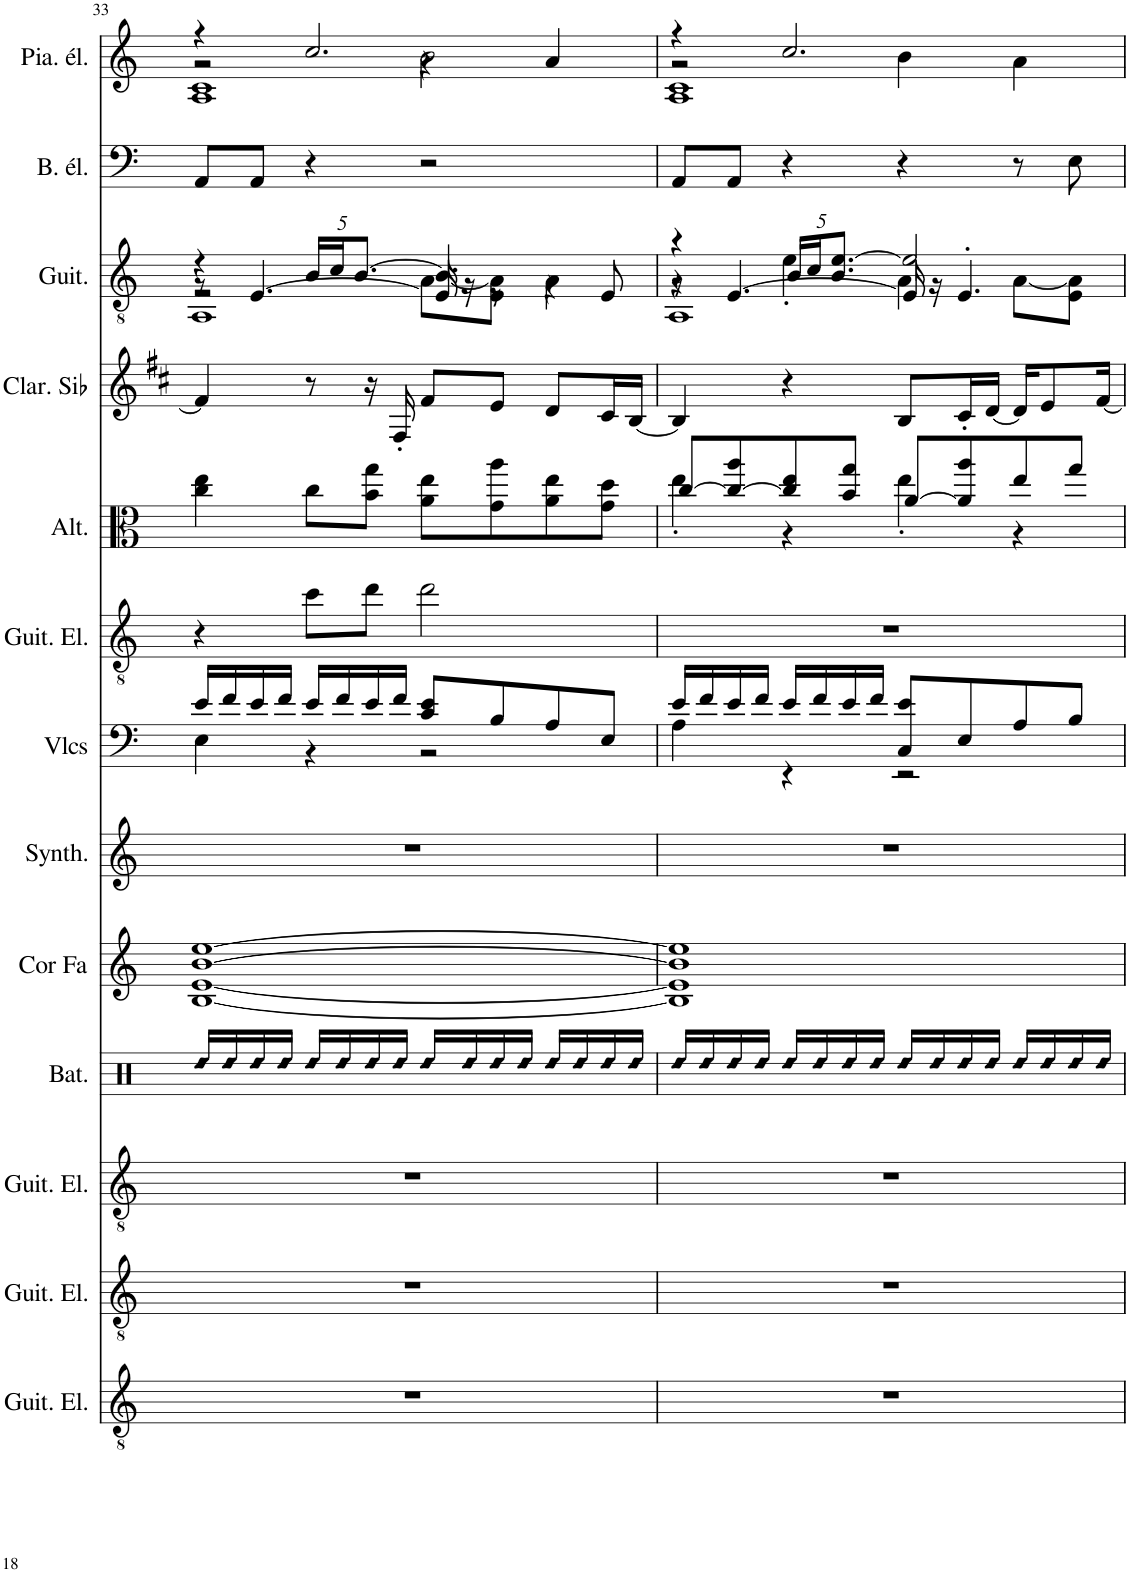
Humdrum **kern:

**kern	**kern	**kern	**kern	**kern	**kern	**kern	**kern	**kern	**kern	**kern	**kern	**kern
*part13	*part12	*part11	*part10	*part9	*part8	*part7	*part6	*part5	*part4	*part3	*part2	*part1
*staff13	*staff12	*staff11	*staff10	*staff9	*staff8	*staff7	*staff6	*staff5	*staff4	*staff3	*staff2	*staff1
*I"Guitare électrique, Distortion Guitar	*I"Guitare électrique, Electric Guitar (clean)	*I"Guitare électrique, Distortion Guitar	*I"Batterie, Drums	*I"Cor en Fa, French Horn	*I"Synthétiseur d'instruments à cordes, Synth Strings 2	*I"Violoncelles, String Ensemble 1	*I"Guitare électrique, Overdriven Guitar	*I"Altos, String Ensemble 1	*I"Clarinette en Sib	*I"Guitare acoustique, Acoustic Guitar (steel)	*I"Basse électrique, Electric Bass (finger)	*I"Piano électrique, Electric Piano 1
*I'Guit. El.	*I'Guit. El.	*I'Guit. El.	*I'Bat.	*I'Cor Fa	*I'Synth.	*I'Vlcs	*I'Guit. El.	*I'Alt.	*I'Clar. Sib	*I'Guit.	*I'B. él.	*I'Pia. él.
!!LO:PB:g=z
*clefGv2	*clefGv2	*clefGv2	*clefX	*clefG2	*clefG2	*clefF4	*clefGv2	*clefC3	*clefG2	*clefGv2	*clefF4	*clefG2
*	*	*	*	*Trd4c7	*	*	*	*	*Trd1c2	*	*Trd7c12	*
*k[]	*k[]	*k[]	*k[]	*k[]	*k[]	*k[]	*k[]	*k[]	*k[f#c#]	*k[]	*k[]	*k[]
*M4/4	*M4/4	*M4/4	*M4/4	*M4/4	*M4/4	*M4/4	*M4/4	*M4/4	*M4/4	*M4/4	*M4/4	*M4/4
=33	=33	=33	=33	=33	=33	=33	=33	=33	=33	=33	=33	=33
!	!	!	!LO:N:head=diamond	!	!	!	!	!	!	!	!	!
*	*	*	*	*	*	*^	*	*	*	*^	*	*^
*	*	*	*	*	*	*	*	*	*	*	*	*^	*	*	*^
*	*	*	*	*	*	*	*	*	*	*	*	*	*^	*	*	*	*^
1r	1r	1r	16Rdd/LL	[1B [1e [1b [1ee	1r	16e/LL	4E\	4r	4cc\ 4ee\	4f#/]	4r	2r	8r	1AA	8AA/L	4r	2r	2r	1A 1c
!	!	!	!LO:N:head=diamond	!	!	!	!	!	!	!	!	!	!	!	!	!	!	!	!
.	.	.	16Rdd/	.	.	16f/	.	.	.	.	.	.	.	.	.	.	.	.	.
!	!	!	!LO:N:head=diamond	!	!	!	!	!	!	!	!	!	!	!	!	!	!	!	!
.	.	.	16Rdd/	.	.	16e/	.	.	.	.	.	.	[4.E/	.	8AA/J	.	.	.	.
!	!	!	!LO:N:head=diamond	!	!	!	!	!	!	!	!	!	!	!	!	!	!	!	!
.	.	.	16Rdd/JJ	.	.	16f/JJ	.	.	.	.	.	.	.	.	.	.	.	.	.
!	!	!	!LO:N:head=diamond	!	!	!	!	!	!	!	!	!	!	!	!	!	!	!	!
*	*	*	*	*	*	*	*	*	*	*	*Xbrackettup	*	*	*	*	*	*	*	*
.	.	.	16Rdd/LL	.	.	16e/LL	4r	8cc\L	8cc\L	8r	20B/LL	.	.	.	4r	2.cc/	.	.	.
.	.	.	.	.	.	.	.	.	.	.	20c/J	.	.	.	.	.	.	.	.
!	!	!	!LO:N:head=diamond	!	!	!	!	!	!	!	!	!	!	!	!	!	!	!	!
.	.	.	16Rdd/	.	.	16f/	.	.	.	.	.	.	.	.	.	.	.	.	.
.	.	.	.	.	.	.	.	.	.	.	[10.B/J	.	.	.	.	.	.	.	.
!	!	!	!LO:N:head=diamond	!	!	!	!	!	!	!	!	!	!	!	!	!	!	!	!
.	.	.	16Rdd/	.	.	16e/	.	8dd\J	8b\ 8gg\J	16r	.	.	.	.	.	.	.	.	.
!	!	!	!LO:N:head=diamond	!	!	!	!	!	!	!	!	!	!	!	!	!	!	!	!
.	.	.	16Rdd/JJ	.	.	16f/JJ	.	.	.	16F#'/	.	.	.	.	.	.	.	.	.
!	!	!	!LO:N:head=diamond	!	!	!	!	!	!	!	!	!	!	!	!	!	!	!	!
.	.	.	16Rdd/LL	.	.	8c/ 8e/L	2r	2dd\	8a\ 8ee\L	8f#/L	4.B/]	[8A\L	16E/]	.	2r	.	2b\	4r	.
!	!	!	!LO:N:head=diamond	!	!	!	!	!	!	!	!	!	!	!	!	!	!	!	!
.	.	.	16Rdd/	.	.	.	.	.	.	.	.	.	16r	.	.	.	.	.	.
!	!	!	!LO:N:head=diamond	!	!	!	!	!	!	!	!	!	!	!	!	!	!	!	!
.	.	.	16Rdd/	.	.	8B/	.	.	8g\ 8aa\	8e/J	.	8E\ 8A\]J	8r	.	.	.	.	.	.
!	!	!	!LO:N:head=diamond	!	!	!	!	!	!	!	!	!	!	!	!	!	!	!	!
.	.	.	16Rdd/JJ	.	.	.	.	.	.	.	.	.	.	.	.	.	.	.	.
!	!	!	!LO:N:head=diamond	!	!	!	!	!	!	!	!	!	!	!	!	!	!	!	!
.	.	.	16Rdd/LL	.	.	8A/	.	.	8a\ 8ee\	8d/L	.	4A\	4r	.	.	.	.	4a/	.
!	!	!	!LO:N:head=diamond	!	!	!	!	!	!	!	!	!	!	!	!	!	!	!	!
.	.	.	16Rdd/	.	.	.	.	.	.	.	.	.	.	.	.	.	.	.	.
!	!	!	!LO:N:head=diamond	!	!	!	!	!	!	!	!	!	!	!	!	!	!	!	!
.	.	.	16Rdd/	.	.	8E/J	.	.	8g\ 8dd\J	16c#/L	8E/	.	.	.	.	.	.	.	.
!	!	!	!LO:N:head=diamond	!	!	!	!	!	!	!	!	!	!	!	!	!	!	!	!
.	.	.	16Rdd/JJ	.	.	.	.	.	.	[16B/JJ	.	.	.	.	.	.	.	.	.
*	*	*	*	*	*	*	*	*	*	*	*	*	*	*	*	*v	*v	*v	*v
=34	=34	=34	=34	=34	=34	=34	=34	=34	=34	=34	=34	=34	=34	=34	=34	=34
!	!	!	!LO:N:head=diamond	!	!	!	!	!	!	!	!	!	!	!	!	!
*	*	*	*	*	*	*	*	*	*^	*	*	*	*	*	*	*^
*	*	*	*	*	*	*	*	*	*	*	*	*	*	*	*	*	*	*^
1r	1r	1r	16Rdd/LL	1B] 1e] 1b] 1ee]	1r	16e/LL	4A\	1r	[8cc/L	4ee'\	4B/]	4r	4r	8r	1AA	8AA/L	4r	2r	1A 1c
!	!	!	!LO:N:head=diamond	!	!	!	!	!	!	!	!	!	!	!	!	!	!	!	!
.	.	.	16Rdd/	.	.	16f/	.	.	.	.	.	.	.	.	.	.	.	.	.
!	!	!	!LO:N:head=diamond	!	!	!	!	!	!	!	!	!	!	!	!	!	!	!	!
.	.	.	16Rdd/	.	.	16e/	.	.	8cc/_ 8aa/	.	.	.	.	[4.E/	.	8AA/J	.	.	.
!	!	!	!LO:N:head=diamond	!	!	!	!	!	!	!	!	!	!	!	!	!	!	!	!
.	.	.	16Rdd/JJ	.	.	16f/JJ	.	.	.	.	.	.	.	.	.	.	.	.	.
!	!	!	!LO:N:head=diamond	!	!	!	!	!	!	!	!	!	!	!	!	!	!	!	!
.	.	.	16Rdd/LL	.	.	16e/LL	4r	.	8cc/] 8ee/	4r	4r	20B/LL	4e'\	.	.	4r	2.cc/	.	.
.	.	.	.	.	.	.	.	.	.	.	.	20c/J	.	.	.	.	.	.	.
!	!	!	!LO:N:head=diamond	!	!	!	!	!	!	!	!	!	!	!	!	!	!	!	!
.	.	.	16Rdd/	.	.	16f/	.	.	.	.	.	.	.	.	.	.	.	.	.
.	.	.	.	.	.	.	.	.	.	.	.	10.B/ [10.e/J	.	.	.	.	.	.	.
!	!	!	!LO:N:head=diamond	!	!	!	!	!	!	!	!	!	!	!	!	!	!	!	!
.	.	.	16Rdd/	.	.	16e/	.	.	8b/ 8gg/J	.	.	.	.	.	.	.	.	.	.
!	!	!	!LO:N:head=diamond	!	!	!	!	!	!	!	!	!	!	!	!	!	!	!	!
.	.	.	16Rdd/JJ	.	.	16f/JJ	.	.	.	.	.	.	.	.	.	.	.	.	.
!	!	!	!LO:N:head=diamond	!	!	!	!	!	!	!	!	!	!	!	!	!	!	!	!
.	.	.	16Rdd/LL	.	.	8C/ 8e/L	2r	.	[8a/L	4ee'\	8B/L	2e/]	4A\	16E/]	.	4r	.	4b\	.
!	!	!	!LO:N:head=diamond	!	!	!	!	!	!	!	!	!	!	!	!	!	!	!	!
.	.	.	16Rdd/	.	.	.	.	.	.	.	.	.	.	16r	.	.	.	.	.
!	!	!	!LO:N:head=diamond	!	!	!	!	!	!	!	!	!	!	!	!	!	!	!	!
.	.	.	16Rdd/	.	.	8E/	.	.	8a/] 8aa/	.	16c#'/L	.	.	4.E'/	.	.	.	.	.
!	!	!	!LO:N:head=diamond	!	!	!	!	!	!	!	!	!	!	!	!	!	!	!	!
.	.	.	16Rdd/JJ	.	.	.	.	.	.	.	[16d/JJ	.	.	.	.	.	.	.	.
!	!	!	!LO:N:head=diamond	!	!	!	!	!	!	!	!	!	!	!	!	!	!	!	!
.	.	.	16Rdd/LL	.	.	8A/	.	.	8ee/	4r	16d/KL]	.	[8A\L	.	.	8r	.	4a\	.
!	!	!	!LO:N:head=diamond	!	!	!	!	!	!	!	!	!	!	!	!	!	!	!	!
.	.	.	16Rdd/	.	.	.	.	.	.	.	8e/	.	.	.	.	.	.	.	.
!	!	!	!LO:N:head=diamond	!	!	!	!	!	!	!	!	!	!	!	!	!	!	!	!
.	.	.	16Rdd/	.	.	8B/J	.	.	8gg/J	.	.	.	8E\ 8A\]J	.	.	8E\	.	.	.
!	!	!	!LO:N:head=diamond	!	!	!	!	!	!	!	!	!	!	!	!	!	!	!	!
.	.	.	16Rdd/JJ	.	.	.	.	.	.	.	[16f#/Jk	.	.	.	.	.	.	.	.
*	*	*	*	*	*	*v	*v	*	*v	*v	*	*v	*v	*v	*v	*	*v	*v	*v
=	=	=	=	=	=	=	=	=	=	=	=	=
*-	*-	*-	*-	*-	*-	*-	*-	*-	*-	*-	*-	*-
